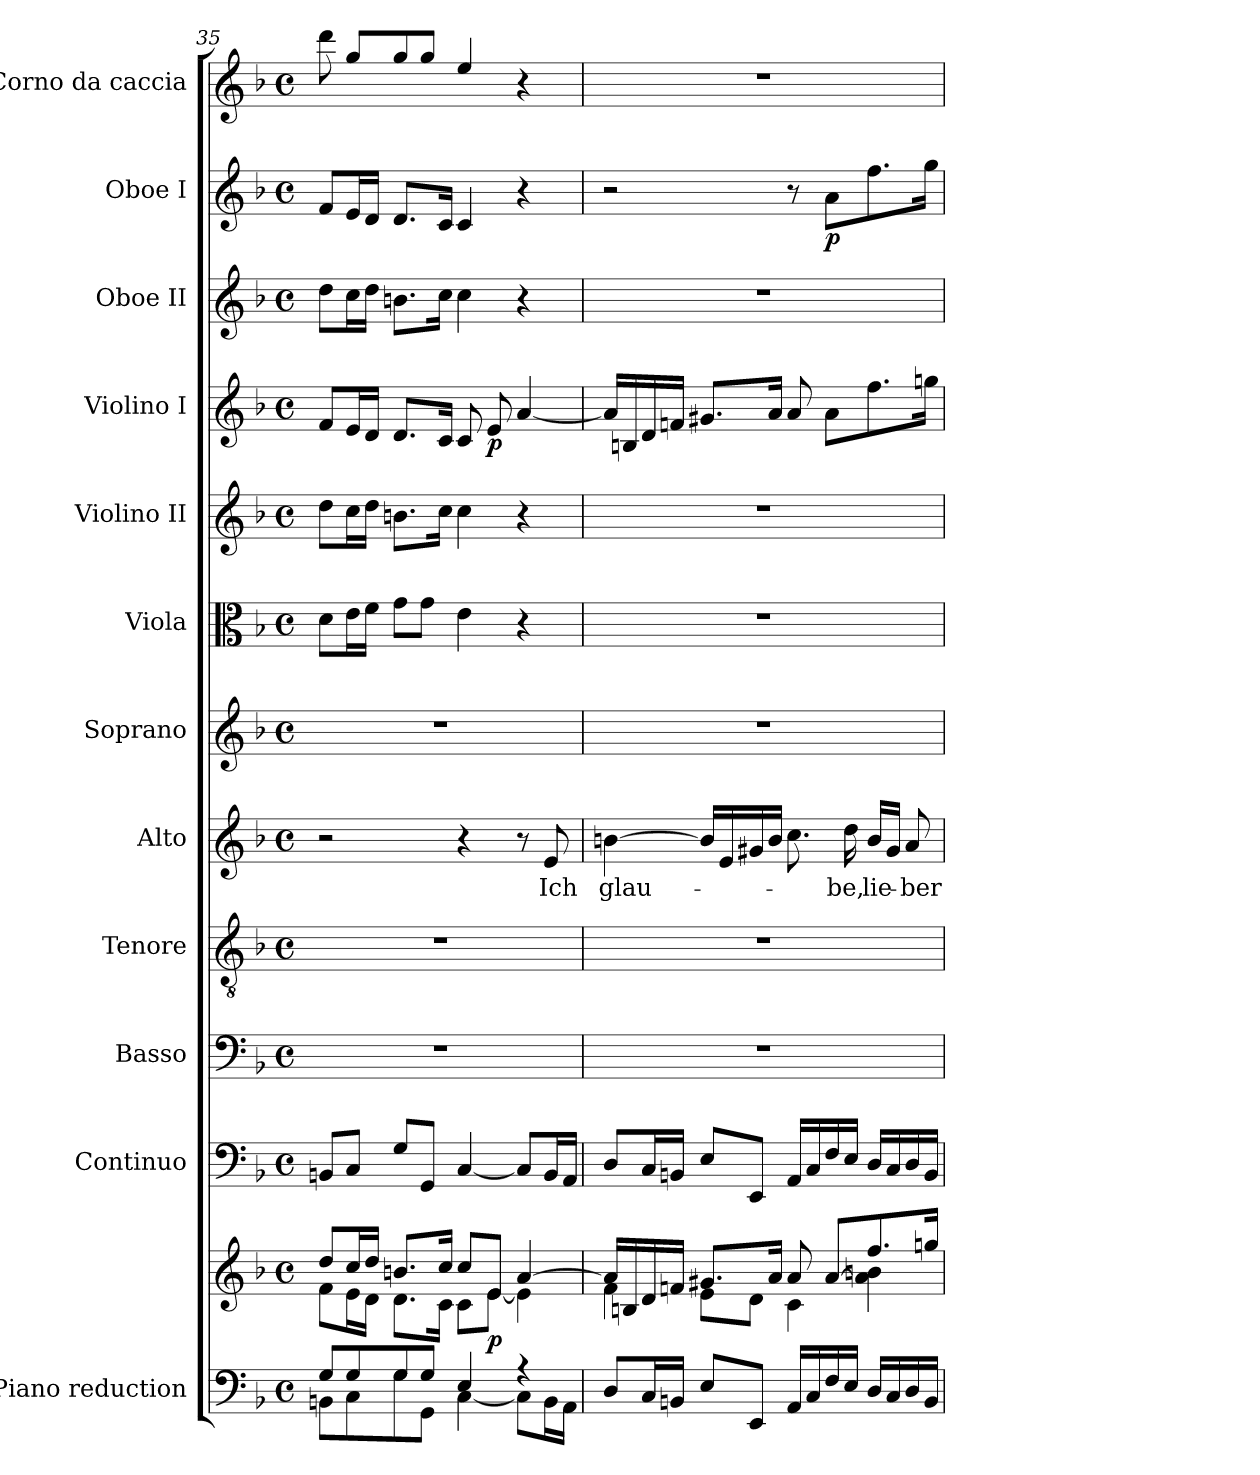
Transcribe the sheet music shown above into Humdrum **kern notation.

**kern	**kern	**dynam	**kern	**kern	**kern	**kern	**text	**kern	**kern	**kern	**kern	**dynam	**kern	**kern	**dynam	**kern
*part12	*part12	*part12	*part11	*part10	*part9	*part8	*part8	*part7	*part6	*part5	*part4	*part4	*part3	*part2	*part2	*part1
*staff13	*staff12	*staff12/13	*staff11	*staff10	*staff9	*staff8	*staff8	*staff7	*staff6	*staff5	*staff4	*staff4	*staff3	*staff2	*staff2	*staff1
*I"Piano reduction	*	*	*I"Continuo	*I"Basso	*I"Tenore	*I"Alto	*	*I"Soprano	*I"Viola	*I"Violino II	*I"Violino I	*	*I"Oboe II	*I"Oboe I	*	*I"Corno da caccia
*I'Pno	*	*	*	*	*	*	*	*	*I'Vla	*I'Vln	*I'Vln	*	*I'Ob	*I'Ob	*	*
*clefF4	*clefG2	*	*clefF4	*clefF4	*clefGv2	*clefG2	*	*clefG2	*clefC3	*clefG2	*clefG2	*	*clefG2	*clefG2	*	*clefG2
*	*	*	*	*	*	*	*	*	*	*	*	*	*	*	*	*ITrd7c12
*k[b-]	*k[b-]	*	*k[b-]	*k[b-]	*k[b-]	*k[b-]	*	*k[b-]	*k[b-]	*k[b-]	*k[b-]	*	*k[b-]	*k[b-]	*	*k[b-]
*M4/4	*M4/4	*	*M4/4	*M4/4	*M4/4	*M4/4	*	*M4/4	*M4/4	*M4/4	*M4/4	*	*M4/4	*M4/4	*	*M4/4
*met(c)	*met(c)	*	*met(c)	*met(c)	*met(c)	*met(c)	*	*met(c)	*met(c)	*met(c)	*met(c)	*	*met(c)	*met(c)	*	*met(c)
=35	=35	=35	=35	=35	=35	=35	=35	=35	=35	=35	=35	=35	=35	=35	=35	=35
*^	*^	*	*	*	*	*	*	*	*	*	*	*	*	*	*	*
8G/L	8BBn\L	8dd/L	8f\L	.	8BBn/L	1r	1r	2r	.	1r	8d\L	8dd\L	8f/L	.	8dd\L	8f/L	.	8dd\
8G/	8C\	16cc/L	16e\L	.	8C/J	.	.	.	.	.	16e\L	16cc\L	16e/L	.	16cc\L	16e/L	.	8g/L
.	.	16dd/JJ	16d\JJ	.	.	.	.	.	.	.	16f\JJ	16dd\JJ	16d/JJ	.	16dd\JJ	16d/JJ	.	.
8G/	8G\	8.bn/L	8.d\L	.	8G/L	.	.	.	.	.	8g\L	8.bn\L	8.d/L	.	8.bn\L	8.d/L	.	8g/
8G/J	8GG\J	.	.	.	8GG/J	.	.	.	.	.	8g\J	.	.	.	.	.	.	8g/J
.	.	16cc/Jk	16c\Jk	.	.	.	.	.	.	.	.	16cc\Jk	16c/Jk	.	16cc\Jk	16c/Jk	.	.
4E/	[4C\	8cc/L	8c\L	.	[4C/	.	.	4r	.	.	4e\	4cc\	8c/	.	4cc\	4c/	.	4e/
!	!	!	!	!LO:DY:b	!	!	!	!	!	!	!	!	!	!LO:DY:b	!	!	!	!
.	.	8e/J	[8e\J	p	.	.	.	.	.	.	.	.	8e/	p	.	.	.	.
4r	8C\L]	[4a/	4e\]	.	8C/L]	.	.	8r	.	.	4r	4r	[4a/	.	4r	4r	.	4r
!	!	!	!	!	!	!	!	!	!LO:LY:b	!	!	!	!	!	!	!	!	!
.	16BB\L	.	.	.	16BB/L	.	.	8e/	Ich	.	.	.	.	.	.	.	.	.
.	16AA\JJ	.	.	.	16AA/JJ	.	.	.	.	.	.	.	.	.	.	.	.	.
=36	=36	=36	=36	=36	=36	=36	=36	=36	=36	=36	=36	=36	=36	=36	=36	=36	=36	=36
!	!	!	!	!	!	!	!	!	!LO:LY:b	!	!	!	!	!	!	!	!	!
*v	*v	*	*	*	*	*	*	*	*	*	*	*	*	*	*	*	*	*
8D/L	16a/LL]	4f\	.	8D/L	1r	1r	[4bn\	-glau-	1r	1r	1r	16a/LL]	.	1r	2r	.	1r
.	16Bn/	.	.	.	.	.	.	.	.	.	.	16Bn/	.	.	.	.	.
16C/L	16d/	.	.	16C/L	.	.	.	.	.	.	.	16d/	.	.	.	.	.
16BBn/JJ	16fn/JJ	.	.	16BBn/JJ	.	.	.	.	.	.	.	16fn/JJ	.	.	.	.	.
8E/L	8.g#X/L	8e\L	.	8E/L	.	.	16b/LL]	.	.	.	.	8.g#X/L	.	.	.	.	.
.	.	.	.	.	.	.	16e/	.	.	.	.	.	.	.	.	.	.
8EE/J	.	8d\J	.	8EE/J	.	.	16g#X/	.	.	.	.	.	.	.	.	.	.
.	16a/Jk	.	.	.	.	.	16b/JJ	.	.	.	.	16a/Jk	.	.	.	.	.
16AA/LL	8a/	4c\	.	16AA/LL	.	.	8.cc\	.	.	.	.	8a/	.	.	8r	.	.
16C/	.	.	.	16C/	.	.	.	.	.	.	.	.	.	.	.	.	.
!	!	!	!	!	!	!	!	!	!	!	!	!	!	!	!	!LO:DY:b	!
16F/	[<8a/L	.	.	16F/	.	.	.	.	.	.	.	8a\L	.	.	8a\L	p	.
!	!	!	!	!	!	!	!	!LO:LY:b	!	!	!	!	!	!	!	!	!
16E/JJ	.	.	.	16E/JJ	.	.	16dd\	-be,	.	.	.	.	.	.	.	.	.
!	!	!	!	!	!	!	!	!LO:LY:b	!	!	!	!	!	!	!	!	!
16D/LL	8.ff/	4a\] 4bn\	.	16D/LL	.	.	16b/LL	lie-	.	.	.	8.ff\	.	.	8.ff\	.	.
16C/	.	.	.	16C/	.	.	16g#/JJ	.	.	.	.	.	.	.	.	.	.
!	!	!	!	!	!	!	!	!LO:LY:b	!	!	!	!	!	!	!	!	!
16D/	.	.	.	16D/	.	.	8a/	-ber	.	.	.	.	.	.	.	.	.
16BB/JJ	16ggn/Jk	.	.	16BB/JJ	.	.	.	.	.	.	.	16ggn\Jk	.	.	16gg\Jk	.	.
*	*v	*v	*	*	*	*	*	*	*	*	*	*	*	*	*	*	*
=	=	=	=	=	=	=	=	=	=	=	=	=	=	=	=	=
*-	*-	*-	*-	*-	*-	*-	*-	*-	*-	*-	*-	*-	*-	*-	*-	*-
